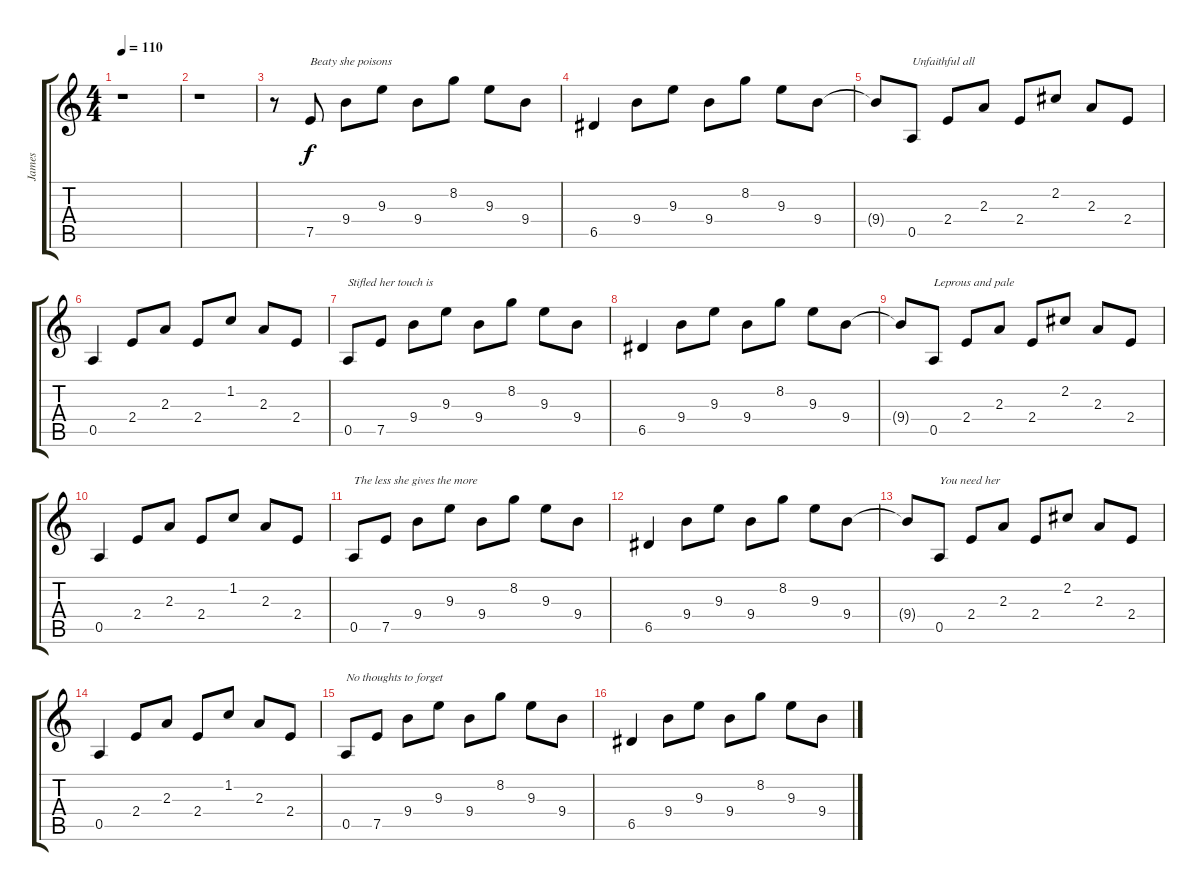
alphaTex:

\track ("James" "James") {instrument distortionguitar}
\staff {score tabs}
\tuning (E4 B3 G3 D3 A2 E2) {hide}
\ts (4 4)
\tempo 110
\clef g2
\ks c
r.1{dy f} |
r.1 |
r.8 7.5.8{txt "Beaty she poisons"} 9.4.8 9.3.8 9.4.8 8.2.8 9.3.8 9.4.8 |
6.5.4 9.4.8 9.3.8 9.4.8 8.2.8 9.3.8 9.4.8 |
9.4{t}.8 0.5.8{txt "Unfaithful all"} 2.4.8 2.3.8 2.4.8 2.2.8 2.3.8 2.4.8 |
0.5.4 2.4.8 2.3.8 2.4.8 1.2.8 2.3.8 2.4.8 |
0.5.8{txt "Stifled her touch is"} 7.5.8 9.4.8 9.3.8 9.4.8 8.2.8 9.3.8 9.4.8 |
6.5.4 9.4.8 9.3.8 9.4.8 8.2.8 9.3.8 9.4.8 |
9.4{t}.8 0.5.8{txt "Leprous and pale"} 2.4.8 2.3.8 2.4.8 2.2.8 2.3.8 2.4.8 |
0.5.4 2.4.8 2.3.8 2.4.8 1.2.8 2.3.8 2.4.8 |
0.5.8{txt "The less she gives the more"} 7.5.8 9.4.8 9.3.8 9.4.8 8.2.8 9.3.8 9.4.8 |
6.5.4 9.4.8 9.3.8 9.4.8 8.2.8 9.3.8 9.4.8 |
9.4{t}.8 0.5.8{txt "You need her"} 2.4.8 2.3.8 2.4.8 2.2.8 2.3.8 2.4.8 |
0.5.4 2.4.8 2.3.8 2.4.8 1.2.8 2.3.8 2.4.8 |
0.5.8{txt "No thoughts to forget"} 7.5.8 9.4.8 9.3.8 9.4.8 8.2.8 9.3.8 9.4.8 |
6.5.4 9.4.8 9.3.8 9.4.8 8.2.8 9.3.8 9.4.8
